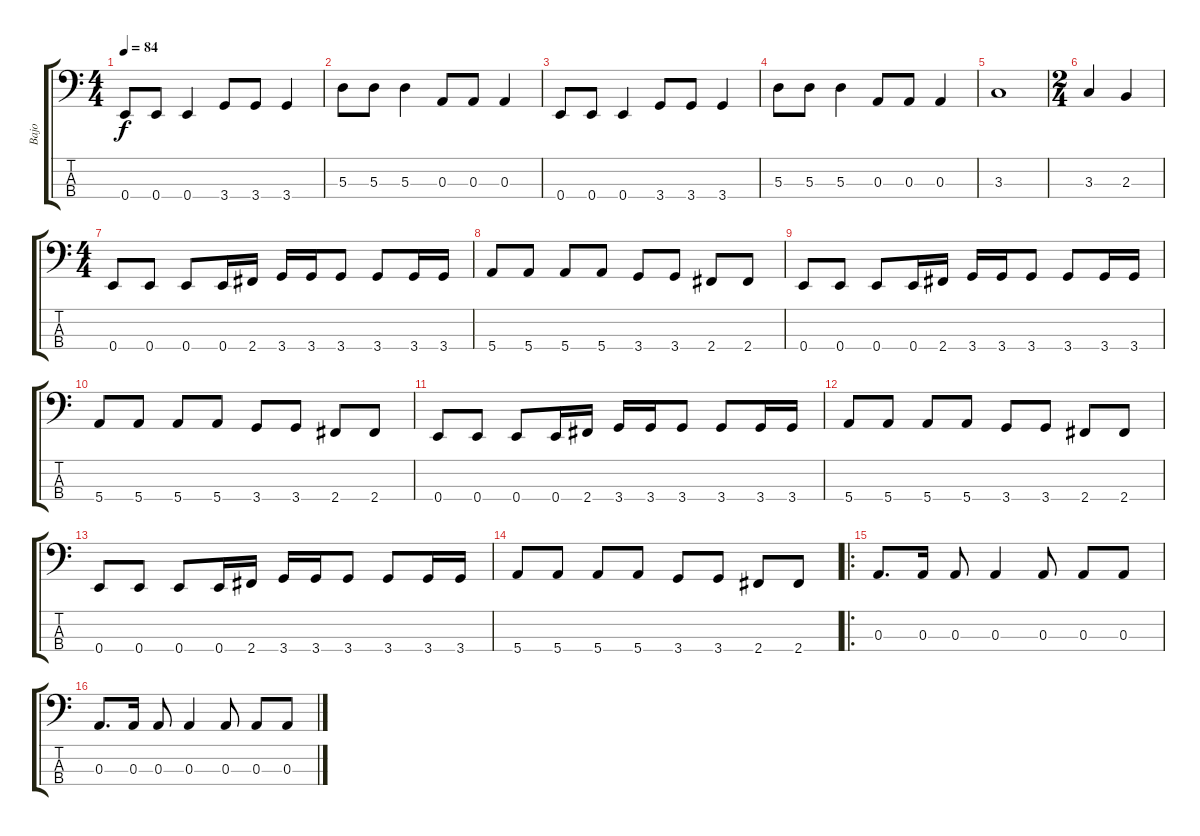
\track ("Bajo" "Bajo") {instrument electricbassfinger}
\staff {score tabs}
\tuning (G2 D2 A1 E1) {hide}
\ts (4 4)
\tempo 84
\clef f4
\ks c
0.4.8{dy f} 0.4.8 0.4.4 3.4.8 3.4.8 3.4.4 |
5.3.8 5.3.8 5.3.4 0.3.8 0.3.8 0.3.4 |
0.4.8 0.4.8 0.4.4 3.4.8 3.4.8 3.4.4 |
5.3.8 5.3.8 5.3.4 0.3.8 0.3.8 0.3.4 |
3.3.1 |
\ts (2 4)
3.3.4 2.3.4 |
\ts (4 4)
0.4.8 0.4.8 0.4.8 0.4.16 2.4.16 3.4.16 3.4.16 3.4.8 3.4.8 3.4.16 3.4.16 |
5.4.8 5.4.8 5.4.8 5.4.8 3.4.8 3.4.8 2.4.8 2.4.8 |
0.4.8 0.4.8 0.4.8 0.4.16 2.4.16 3.4.16 3.4.16 3.4.8 3.4.8 3.4.16 3.4.16 |
5.4.8 5.4.8 5.4.8 5.4.8 3.4.8 3.4.8 2.4.8 2.4.8 |
0.4.8 0.4.8 0.4.8 0.4.16 2.4.16 3.4.16 3.4.16 3.4.8 3.4.8 3.4.16 3.4.16 |
5.4.8 5.4.8 5.4.8 5.4.8 3.4.8 3.4.8 2.4.8 2.4.8 |
0.4.8 0.4.8 0.4.8 0.4.16 2.4.16 3.4.16 3.4.16 3.4.8 3.4.8 3.4.16 3.4.16 |
5.4.8 5.4.8 5.4.8 5.4.8 3.4.8 3.4.8 2.4.8 2.4.8 |
\ro
0.3.8{d} 0.3.16 0.3.8 0.3.4 0.3.8 0.3.8 0.3.8 |
0.3.8{d} 0.3.16 0.3.8 0.3.4 0.3.8 0.3.8 0.3.8
